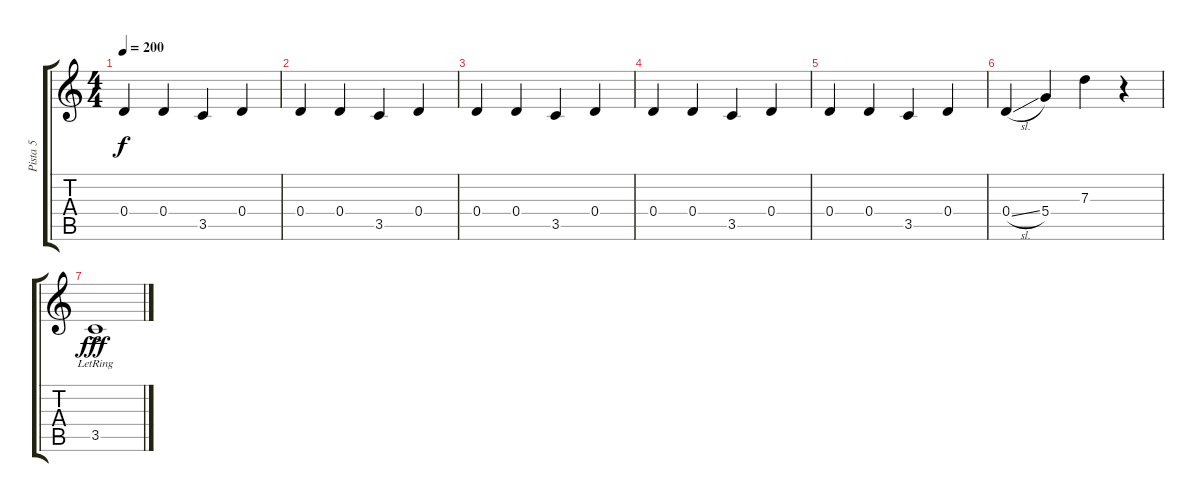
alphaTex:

\track ("Pista 5" "Pista 5") {instrument electricbassfinger}
\staff {score tabs}
\tuning (E4 B3 G3 D3 A2 E2) {hide}
\ts (4 4)
\tempo 200
\clef g2
\ks c
0.4.4{dy f} 0.4.4 3.5.4 0.4.4 |
0.4.4 0.4.4 3.5.4 0.4.4 |
0.4.4 0.4.4 3.5.4 0.4.4 |
0.4.4 0.4.4 3.5.4 0.4.4 |
0.4.4 0.4.4 3.5.4 0.4.4 |
0.4{sl}.4 5.4.4 7.3.4 r.4 |
3.5{ac lr}.1{dy fff}
